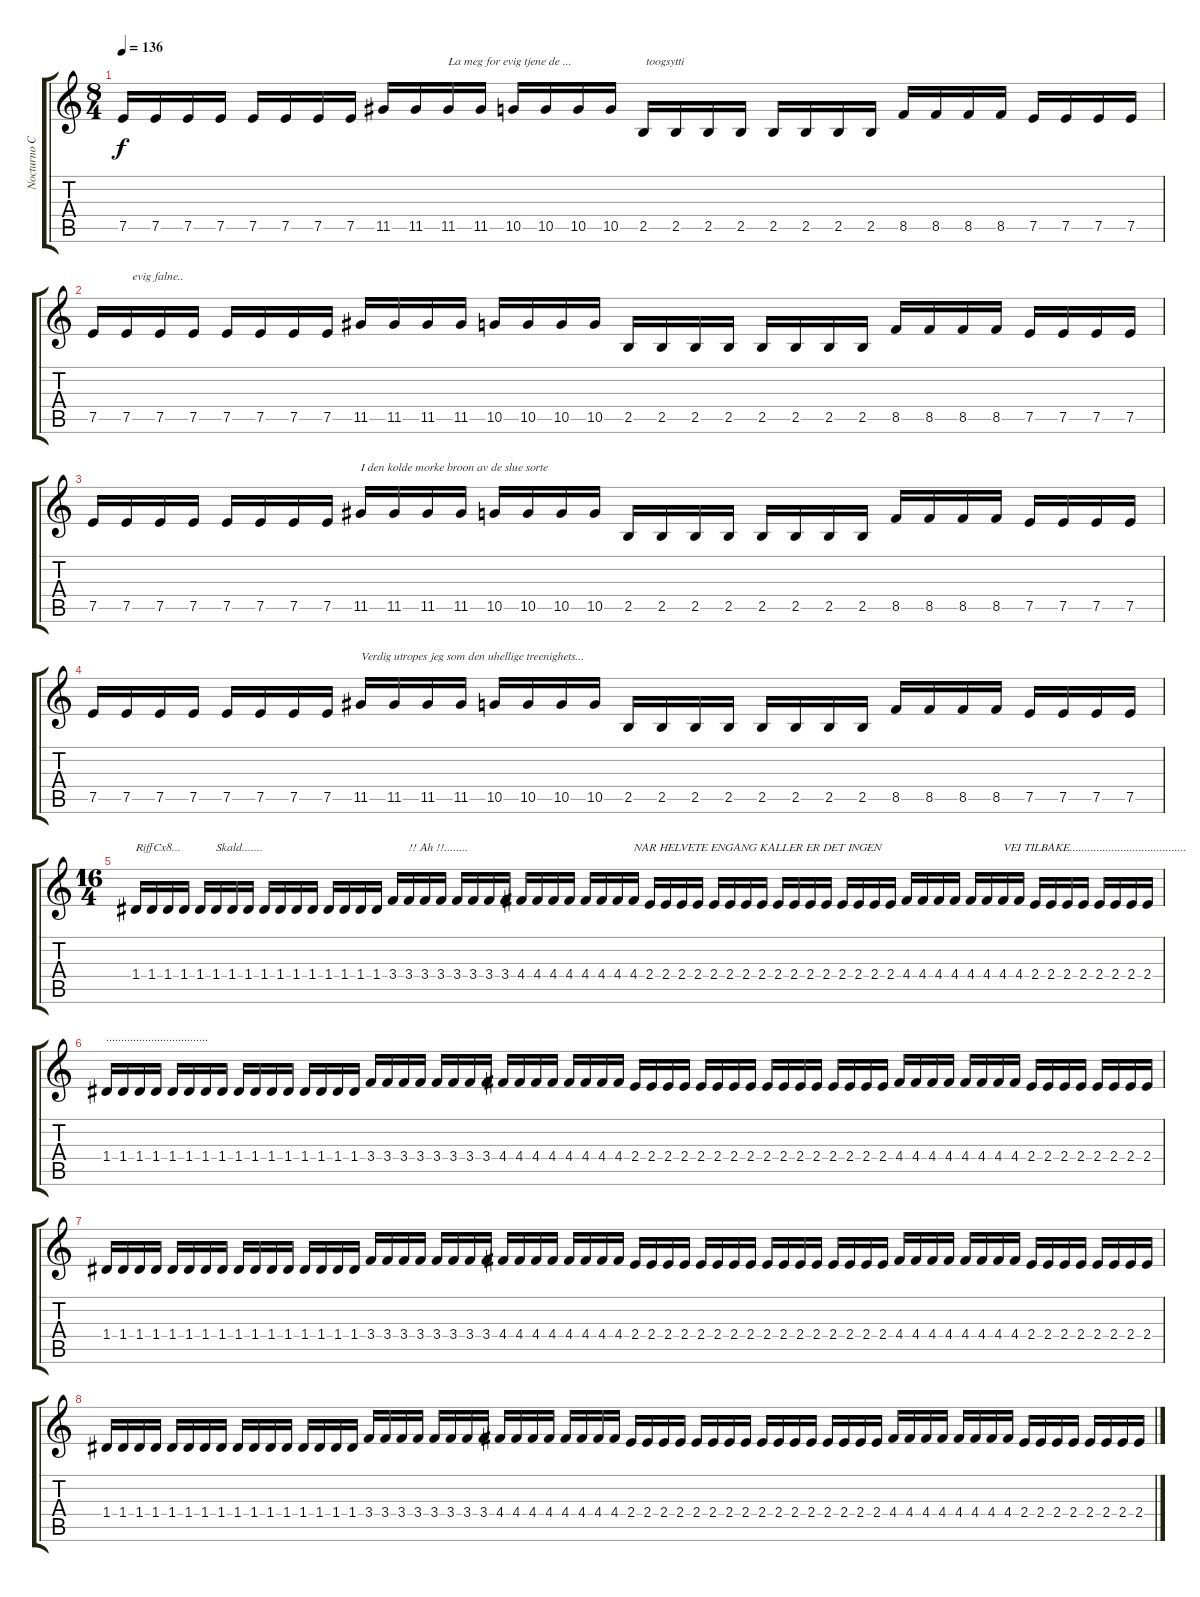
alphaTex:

\track ("Nocturno Culto" "Nocturno C") {instrument distortionguitar}
\staff {score tabs}
\tuning (E4 B3 G3 D3 A2 E2) {hide}
\ts (8 4)
\tempo 136
\clef g2
\ks c
7.5.16{dy f} 7.5.16 7.5.16 7.5.16 7.5.16 7.5.16 7.5.16 7.5.16 11.5.16 11.5.16 11.5.16{txt "La meg for evig tjene de ..."} 11.5.16 10.5.16 10.5.16 10.5.16 10.5.16 2.5.16{txt " toogsytti "} 2.5.16 2.5.16 2.5.16 2.5.16 2.5.16 2.5.16 2.5.16 8.5.16 8.5.16 8.5.16 8.5.16 7.5.16 7.5.16 7.5.16 7.5.16 |
7.5.16 7.5.16{txt "  evig falne.."} 7.5.16 7.5.16 7.5.16 7.5.16 7.5.16 7.5.16 11.5.16 11.5.16 11.5.16 11.5.16 10.5.16 10.5.16 10.5.16 10.5.16 2.5.16 2.5.16 2.5.16 2.5.16 2.5.16 2.5.16 2.5.16 2.5.16 8.5.16 8.5.16 8.5.16 8.5.16 7.5.16 7.5.16 7.5.16 7.5.16 |
7.5.16 7.5.16 7.5.16 7.5.16 7.5.16 7.5.16 7.5.16 7.5.16 11.5.16{txt "I den kolde morke broon av de slue sorte"} 11.5.16 11.5.16 11.5.16 10.5.16 10.5.16 10.5.16 10.5.16 2.5.16 2.5.16 2.5.16 2.5.16 2.5.16 2.5.16 2.5.16 2.5.16 8.5.16 8.5.16 8.5.16 8.5.16 7.5.16 7.5.16 7.5.16 7.5.16 |
7.5.16 7.5.16 7.5.16 7.5.16 7.5.16 7.5.16 7.5.16 7.5.16 11.5.16{txt "Verdig utropes jeg som den uhellige treenighets..."} 11.5.16 11.5.16 11.5.16 10.5.16 10.5.16 10.5.16 10.5.16 2.5.16 2.5.16 2.5.16 2.5.16 2.5.16 2.5.16 2.5.16 2.5.16 8.5.16 8.5.16 8.5.16 8.5.16 7.5.16 7.5.16 7.5.16 7.5.16 |
\ts (16 4)
1.4.16{txt "RiffCx8..."} 1.4.16 1.4.16 1.4.16 1.4.16 1.4.16{txt "Skald......."} 1.4.16 1.4.16 1.4.16 1.4.16 1.4.16 1.4.16 1.4.16 1.4.16 1.4.16 1.4.16 3.4.16 3.4.16{txt "!! Ah !!........"} 3.4.16 3.4.16 3.4.16 3.4.16 3.4.16 3.4.16 4.4.16 4.4.16 4.4.16 4.4.16 4.4.16 4.4.16 4.4.16 4.4.16{txt "NAR HELVETE ENGANG KALLER ER DET INGEN "} 2.4.16 2.4.16 2.4.16 2.4.16 2.4.16 2.4.16 2.4.16 2.4.16 2.4.16 2.4.16 2.4.16 2.4.16 2.4.16 2.4.16 2.4.16 2.4.16 4.4.16 4.4.16 4.4.16 4.4.16 4.4.16 4.4.16 4.4.16{txt "VEI TILBAKE......................................."} 4.4.16 2.4.16 2.4.16 2.4.16 2.4.16 2.4.16 2.4.16 2.4.16 2.4.16 |
1.4.16{txt ".................................."} 1.4.16 1.4.16 1.4.16 1.4.16 1.4.16 1.4.16 1.4.16 1.4.16 1.4.16 1.4.16 1.4.16 1.4.16 1.4.16 1.4.16 1.4.16 3.4.16 3.4.16 3.4.16 3.4.16 3.4.16 3.4.16 3.4.16 3.4.16 4.4.16 4.4.16 4.4.16 4.4.16 4.4.16 4.4.16 4.4.16 4.4.16 2.4.16 2.4.16 2.4.16 2.4.16 2.4.16 2.4.16 2.4.16 2.4.16 2.4.16 2.4.16 2.4.16 2.4.16 2.4.16 2.4.16 2.4.16 2.4.16 4.4.16 4.4.16 4.4.16 4.4.16 4.4.16 4.4.16 4.4.16 4.4.16 2.4.16 2.4.16 2.4.16 2.4.16 2.4.16 2.4.16 2.4.16 2.4.16 |
1.4.16 1.4.16 1.4.16 1.4.16 1.4.16 1.4.16 1.4.16 1.4.16 1.4.16 1.4.16 1.4.16 1.4.16 1.4.16 1.4.16 1.4.16 1.4.16 3.4.16 3.4.16 3.4.16 3.4.16 3.4.16 3.4.16 3.4.16 3.4.16 4.4.16 4.4.16 4.4.16 4.4.16 4.4.16 4.4.16 4.4.16 4.4.16 2.4.16 2.4.16 2.4.16 2.4.16 2.4.16 2.4.16 2.4.16 2.4.16 2.4.16 2.4.16 2.4.16 2.4.16 2.4.16 2.4.16 2.4.16 2.4.16 4.4.16 4.4.16 4.4.16 4.4.16 4.4.16 4.4.16 4.4.16 4.4.16 2.4.16 2.4.16 2.4.16 2.4.16 2.4.16 2.4.16 2.4.16 2.4.16 |
1.4.16 1.4.16 1.4.16 1.4.16 1.4.16 1.4.16 1.4.16 1.4.16 1.4.16 1.4.16 1.4.16 1.4.16 1.4.16 1.4.16 1.4.16 1.4.16 3.4.16 3.4.16 3.4.16 3.4.16 3.4.16 3.4.16 3.4.16 3.4.16 4.4.16 4.4.16 4.4.16 4.4.16 4.4.16 4.4.16 4.4.16 4.4.16 2.4.16 2.4.16 2.4.16 2.4.16 2.4.16 2.4.16 2.4.16 2.4.16 2.4.16 2.4.16 2.4.16 2.4.16 2.4.16 2.4.16 2.4.16 2.4.16 4.4.16 4.4.16 4.4.16 4.4.16 4.4.16 4.4.16 4.4.16 4.4.16 2.4.16 2.4.16 2.4.16 2.4.16 2.4.16 2.4.16 2.4.16 2.4.16
